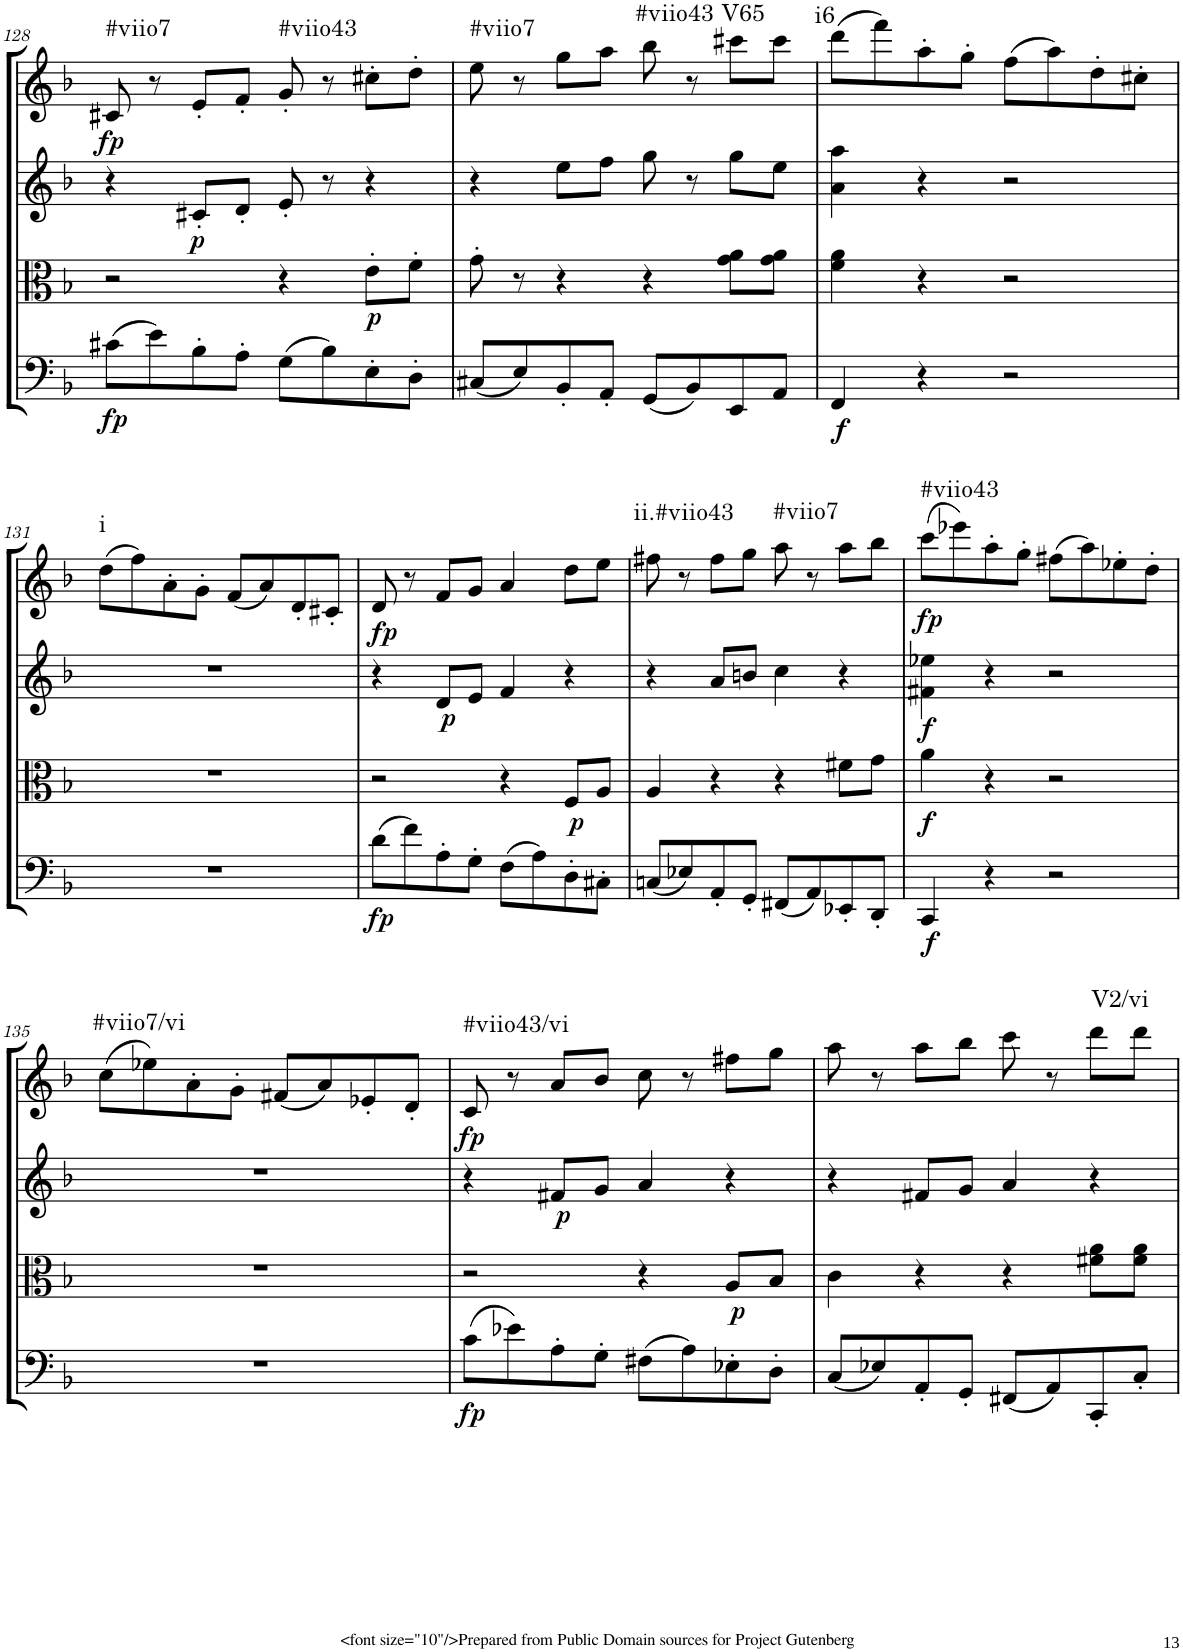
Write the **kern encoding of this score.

**kern	**dynam	**kern	**dynam	**kern	**dynam	**kern	**dynam	**harte
*part4	*part4	*part3	*part3	*part2	*part2	*part1	*part1	*part1
*staff4	*staff4	*staff3	*staff3	*staff2	*staff2	*staff1	*staff1	*
*I"Cello	*	*I"Viola	*	*I"2nd Violin	*	*I"1st Violin	*	*
*	*	*I'Vla	*	*I'Vln	*	*I'Vln	*	*
!!LO:PB:g=z
*clefF4	*	*clefC3	*	*clefG2	*	*clefG2	*	*
*k[b-]	*	*k[b-]	*	*k[b-]	*	*k[b-]	*	*
*M4/4	*	*M4/4	*	*M4/4	*	*M4/4	*	*
*met(c)	*	*met(c)	*	*met(c)	*	*met(c)	*	*
=128	=128	=128	=128	=128	=128	=128	=128	=128
!	!LO:DY:b	!	!	!	!	!	!LO:DY:b	!LO:H:kt=#viio7
(8c#X\L	fp	2r	.	4r	.	8c#X/	fp	N
8e\)	.	.	.	.	.	8r	.	.
!	!	!	!	!	!LO:DY:b	!	!	!
8B-'\	.	.	.	8c#X'/L	p	8e'/L	.	.
8A'\J	.	.	.	8d'/J	.	8f'/J	.	.
!	!	!	!	!	!	!	!	!LO:H:kt=#viio43
(8G\L	.	4r	.	8e'/	.	8g'/	.	N
8B-\)	.	.	.	8r	.	8r	.	.
!	!	!	!LO:DY:b	!	!	!	!	!
8E'\	.	8e'\L	p	4r	.	8cc#X'\L	.	.
8D'\J	.	8f'\J	.	.	.	8dd'\J	.	.
=129	=129	=129	=129	=129	=129	=129	=129	=129
!	!	!	!	!	!	!	!	!LO:H:kt=#viio7
(8C#X/L	.	8g'\	.	4r	.	8ee\	.	N
8E/)	.	8r	.	.	.	8r	.	.
8BB-'/	.	4r	.	8ee\L	.	8gg\L	.	.
8AA'/J	.	.	.	8ff\J	.	8aa\J	.	.
!	!	!	!	!	!	!	!	!LO:H:kt=#viio43
(8GG/L	.	4r	.	8gg\	.	8bb-\	.	N
8BB-/)	.	.	.	8r	.	8r	.	.
!	!	!	!	!	!	!	!	!LO:H:kt=V65
8EE/	.	8g\ 8a\L	.	8gg\L	.	8ccc#X\L	.	N
8AA/J	.	8g\ 8a\J	.	8ee\J	.	8ccc#\J	.	.
=130	=130	=130	=130	=130	=130	=130	=130	=130
!	!LO:DY:b	!	!	!	!	!	!	!LO:H:kt=i6
4FF/	f	4f\ 4a\	.	4a\ 4aa\	.	(8ddd\L	.	N
.	.	.	.	.	.	8fff\)	.	.
4r	.	4r	.	4r	.	8aa'\	.	.
.	.	.	.	.	.	8gg'\J	.	.
2r	.	2r	.	2r	.	(8ff\L	.	.
.	.	.	.	.	.	8aa\)	.	.
.	.	.	.	.	.	8dd'\	.	.
.	.	.	.	.	.	8cc#X'\J	.	.
!!LO:LB:g=z
=131	=131	=131	=131	=131	=131	=131	=131	=131
!	!	!	!	!	!	!	!	!LO:H:kt=i
1r	.	1r	.	1r	.	(8dd\L	.	N
.	.	.	.	.	.	8ff\)	.	.
.	.	.	.	.	.	8a'\	.	.
.	.	.	.	.	.	8g'\J	.	.
.	.	.	.	.	.	(8f/L	.	.
.	.	.	.	.	.	8a/)	.	.
.	.	.	.	.	.	8d'/	.	.
.	.	.	.	.	.	8c#X'/J	.	.
=132	=132	=132	=132	=132	=132	=132	=132	=132
!	!LO:DY:b	!	!	!	!	!	!LO:DY:b	!
(8d\L	fp	2r	.	4r	.	8d/	fp	.
8f\)	.	.	.	.	.	8r	.	.
!	!	!	!	!	!LO:DY:b	!	!	!
8A'\	.	.	.	8d/L	p	8f/L	.	.
8G'\J	.	.	.	8e/J	.	8g/J	.	.
(8F\L	.	4r	.	4f/	.	4a/	.	.
8A\)	.	.	.	.	.	.	.	.
!	!	!	!LO:DY:b	!	!	!	!	!
8D'\	.	8F/L	p	4r	.	8dd\L	.	.
8C#X'\J	.	8A/J	.	.	.	8ee\J	.	.
=133	=133	=133	=133	=133	=133	=133	=133	=133
!	!	!	!	!	!	!	!	!LO:H:kt=ii.#viio43
(8Cn/L	.	4A/	.	4r	.	8ff#X\	.	N
8E-X/)	.	.	.	.	.	8r	.	.
8AA'/	.	4r	.	8a/L	.	8ff#\L	.	.
8GG'/J	.	.	.	8bn/J	.	8gg\J	.	.
!	!	!	!	!	!	!	!	!LO:H:kt=#viio7
(8FF#X/L	.	4r	.	4cc\	.	8aa\	.	N
8AA/)	.	.	.	.	.	8r	.	.
8EE-X'/	.	8f#X\L	.	4r	.	8aa\L	.	.
8DD'/J	.	8g\J	.	.	.	8bb-\J	.	.
=134	=134	=134	=134	=134	=134	=134	=134	=134
!	!LO:DY:b	!	!LO:DY:b	!	!LO:DY:b	!	!LO:DY:b	!LO:H:kt=#viio43
4CC/	f	4a\	f	4f#X\ 4ee-X\	f	(8ccc\L	fp	N
.	.	.	.	.	.	8eee-X\)	.	.
4r	.	4r	.	4r	.	8aa'\	.	.
.	.	.	.	.	.	8gg'\J	.	.
2r	.	2r	.	2r	.	(8ff#X\L	.	.
.	.	.	.	.	.	8aa\)	.	.
.	.	.	.	.	.	8ee-X'\	.	.
.	.	.	.	.	.	8dd'\J	.	.
!!LO:LB:g=z
=135	=135	=135	=135	=135	=135	=135	=135	=135
!	!	!	!	!	!	!	!	!LO:H:kt=#viio7/vi
1r	.	1r	.	1r	.	(8cc\L	.	N
.	.	.	.	.	.	8ee-X\)	.	.
.	.	.	.	.	.	8a'\	.	.
.	.	.	.	.	.	8g'\J	.	.
.	.	.	.	.	.	(8f#X/L	.	.
.	.	.	.	.	.	8a/)	.	.
.	.	.	.	.	.	8e-X'/	.	.
.	.	.	.	.	.	8d'/J	.	.
=136	=136	=136	=136	=136	=136	=136	=136	=136
!	!LO:DY:b	!	!	!	!	!	!LO:DY:b	!LO:H:kt=#viio43/vi
(8c\L	fp	2r	.	4r	.	8c/	fp	N
8e-X\)	.	.	.	.	.	8r	.	.
!	!	!	!	!	!LO:DY:b	!	!	!
8A'\	.	.	.	8f#X/L	p	8a/L	.	.
8G'\J	.	.	.	8g/J	.	8b-/J	.	.
(8F#X\L	.	4r	.	4a/	.	8cc\	.	.
8A\)	.	.	.	.	.	8r	.	.
!	!	!	!LO:DY:b	!	!	!	!	!
8E-X'\	.	8A/L	p	4r	.	8ff#X\L	.	.
8D'\J	.	8B-/J	.	.	.	8gg\J	.	.
=137	=137	=137	=137	=137	=137	=137	=137	=137
(8C/L	.	4c\	.	4r	.	8aa\	.	.
8E-X/)	.	.	.	.	.	8r	.	.
8AA'/	.	4r	.	8f#X/L	.	8aa\L	.	.
8GG'/J	.	.	.	8g/J	.	8bb-\J	.	.
(8FF#X/L	.	4r	.	4a/	.	8ccc\	.	.
8AA/)	.	.	.	.	.	8r	.	.
!	!	!	!	!	!	!	!	!LO:H:kt=V2/vi
8CC'/	.	8f#X\ 8a\L	.	4r	.	8ddd\L	.	N
8C'/J	.	8f#\ 8a\J	.	.	.	8ddd\J	.	.
=	=	=	=	=	=	=	=	=
*-	*-	*-	*-	*-	*-	*-	*-	*-
